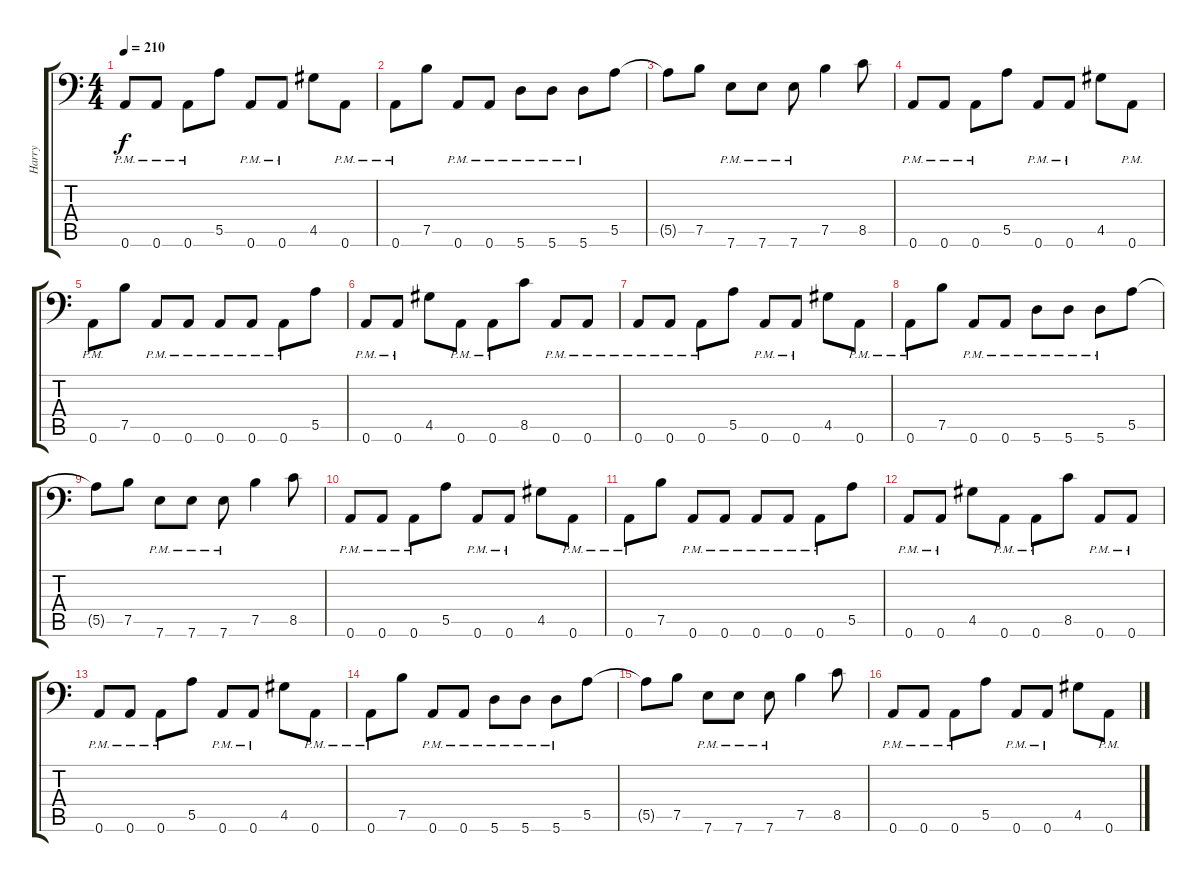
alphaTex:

\track ("Harry" "Harry") {instrument distortionguitar}
\staff {score tabs}
\tuning (B3 Gb3 D3 A2 E2 A1) {hide}
\ts (4 4)
\tempo 210
\clef f4
\ks c
0.6{pm}.8{dy f} 0.6{pm}.8 0.6{pm}.8 5.5.8 0.6{pm}.8 0.6{pm}.8 4.5.8 0.6{pm}.8 |
0.6{pm}.8 7.5.8 0.6{pm}.8 0.6{pm}.8 5.6{pm}.8 5.6{pm}.8 5.6{pm}.8 5.5.8 |
5.5{t}.8 7.5.8 7.6{pm}.8 7.6{pm}.8 7.6{pm}.8 7.5.4 8.5.8 |
0.6{pm}.8 0.6{pm}.8 0.6{pm}.8 5.5.8 0.6{pm}.8 0.6{pm}.8 4.5.8 0.6{pm}.8 |
0.6{pm}.8 7.5.8 0.6{pm}.8 0.6{pm}.8 0.6{pm}.8 0.6{pm}.8 0.6{pm}.8 5.5.8 |
0.6{pm}.8 0.6{pm}.8 4.5.8 0.6{pm}.8 0.6{pm}.8 8.5.8 0.6{pm}.8 0.6{pm}.8 |
0.6{pm}.8 0.6{pm}.8 0.6{pm}.8 5.5.8 0.6{pm}.8 0.6{pm}.8 4.5.8 0.6{pm}.8 |
0.6{pm}.8 7.5.8 0.6{pm}.8 0.6{pm}.8 5.6{pm}.8 5.6{pm}.8 5.6{pm}.8 5.5.8 |
5.5{t}.8 7.5.8 7.6{pm}.8 7.6{pm}.8 7.6{pm}.8 7.5.4 8.5.8 |
0.6{pm}.8 0.6{pm}.8 0.6{pm}.8 5.5.8 0.6{pm}.8 0.6{pm}.8 4.5.8 0.6{pm}.8 |
0.6{pm}.8 7.5.8 0.6{pm}.8 0.6{pm}.8 0.6{pm}.8 0.6{pm}.8 0.6{pm}.8 5.5.8 |
0.6{pm}.8 0.6{pm}.8 4.5.8 0.6{pm}.8 0.6{pm}.8 8.5.8 0.6{pm}.8 0.6{pm}.8 |
0.6{pm}.8 0.6{pm}.8 0.6{pm}.8 5.5.8 0.6{pm}.8 0.6{pm}.8 4.5.8 0.6{pm}.8 |
0.6{pm}.8 7.5.8 0.6{pm}.8 0.6{pm}.8 5.6{pm}.8 5.6{pm}.8 5.6{pm}.8 5.5.8 |
5.5{t}.8 7.5.8 7.6{pm}.8 7.6{pm}.8 7.6{pm}.8 7.5.4 8.5.8 |
0.6{pm}.8 0.6{pm}.8 0.6{pm}.8 5.5.8 0.6{pm}.8 0.6{pm}.8 4.5.8 0.6{pm}.8
